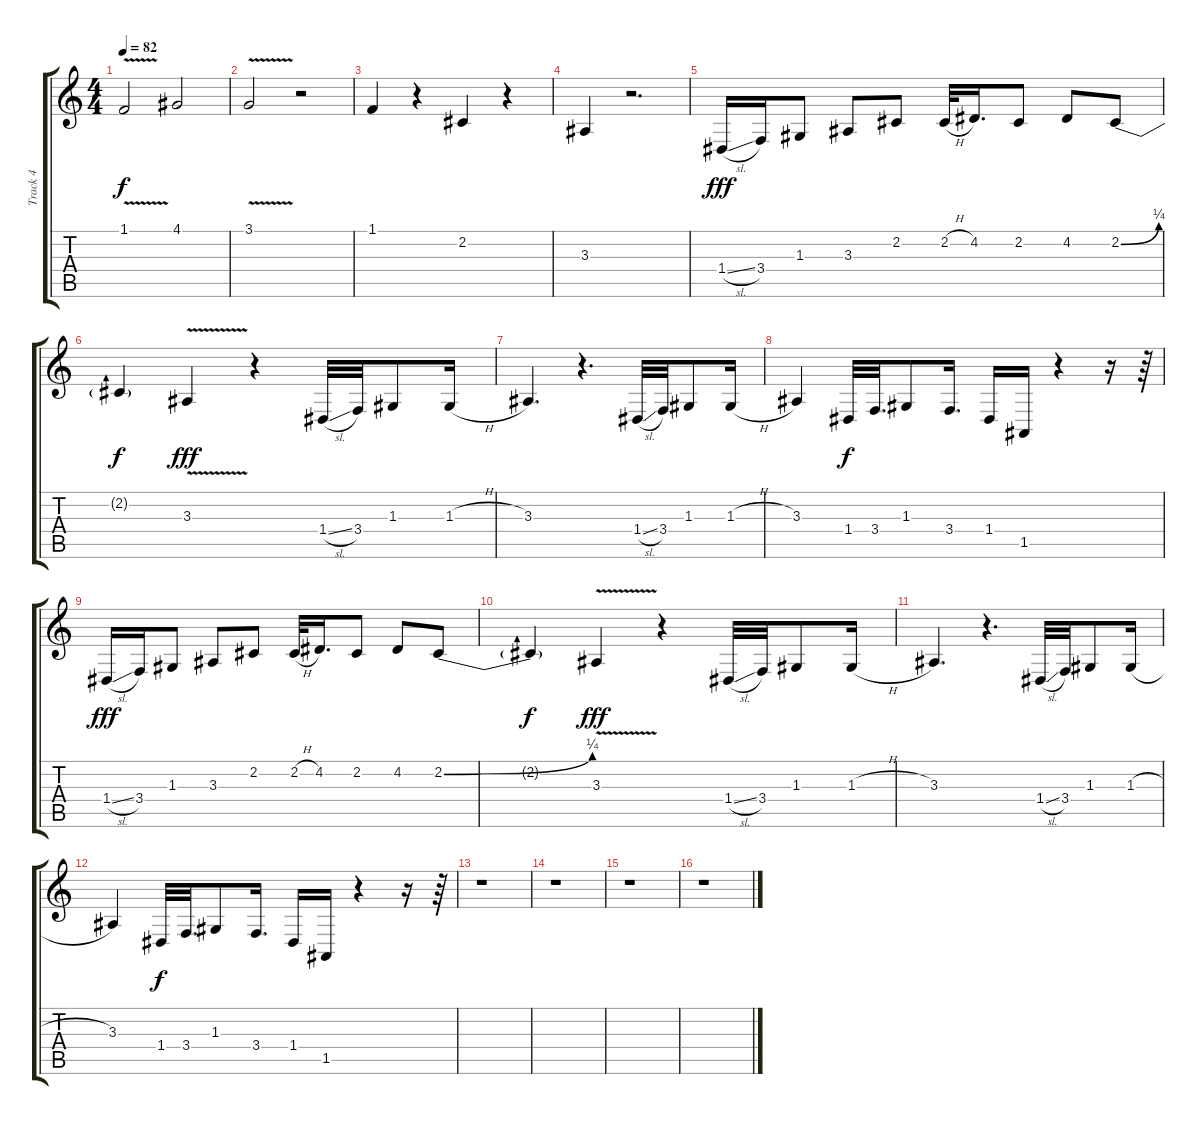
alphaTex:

\track ("Track 4" "Track 4") {instrument lead6voice}
\staff {score tabs}
\tuning (E4 B3 G3 D3 A2 E2) {hide}
\ts (4 4)
\tempo 82
\clef g2
\ks c
1.1{v}.2{dy f} 4.1.2 |
3.1{v}.2 r.2 |
1.1.4{volume 10} r.4 2.2.4 r.4 |
3.3.4 r.2{d} |
1.4{sl}.16{dy fff} 3.4.16 1.3.8 3.3.8 2.2.8 2.2{h}.32 4.2.16{d} 2.2.8 4.2.8 2.2{be (bend 0 0 60 1)}.8 |
2.2{t}.4{dy f} 3.3{v}.4{dy fff} r.4 1.4{sl}.32 3.4.32 1.3.8 1.3{h}.16 |
3.3.4{d} r.4{d} 1.4{sl}.32 3.4.32 1.3.8 1.3{h}.16 |
3.3.4 1.4.32{dy f} 3.4.32{d} 1.3.8 3.4.16{d} 1.4.16 1.5.16 r.4 r.16 r.64 |
1.4{sl}.16{dy fff} 3.4.16 1.3.8 3.3.8 2.2.8 2.2{h}.32 4.2.16{d} 2.2.8 4.2.8 2.2{be (bend 0 0 60 1)}.8 |
2.2{t}.4{dy f} 3.3{v}.4{dy fff} r.4 1.4{sl}.32 3.4.32 1.3.8 1.3{h}.16 |
3.3.4{d} r.4{d} 1.4{sl}.32 3.4.32 1.3.8 1.3{h}.16 |
3.3.4 1.4.32{dy f} 3.4.32{d} 1.3.8 3.4.16{d} 1.4.16 1.5.16 r.4 r.16 r.64 |
r.1 |
r.1 |
r.1 |
r.1
